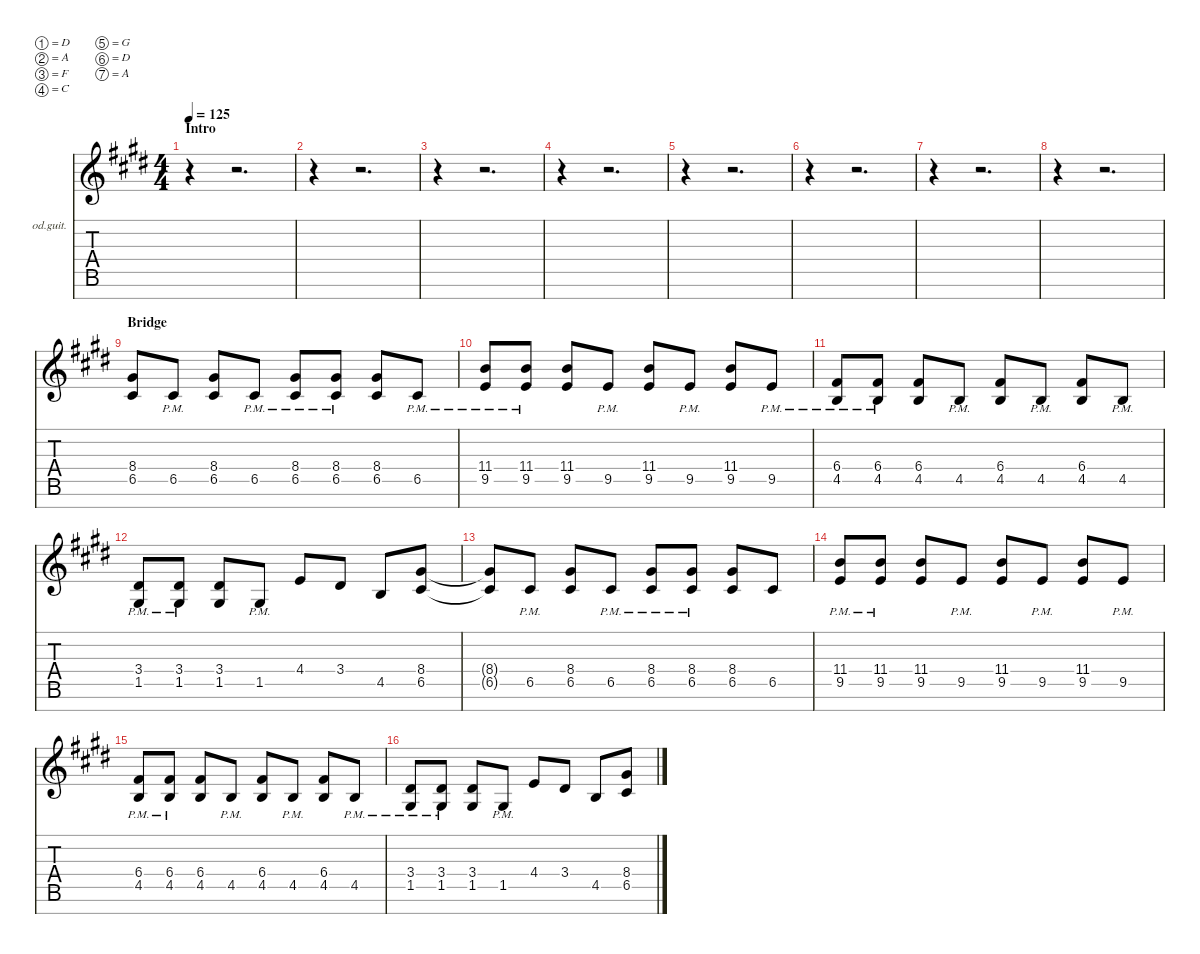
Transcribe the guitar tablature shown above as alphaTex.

\defaultSystemsLayout 4
\hideDynamics
\bracketExtendMode nobrackets
\firstSystemTrackNameOrientation horizontal
\otherSystemsTrackNameOrientation horizontal
\track ("7str" "od.guit.") {defaultSystemsLayout 4 solo instrument overdrivenguitar}
\staff {score tabs}
\tuning (D4 A3 F3 C3 G2 D2 A1)
\ts (4 4)
\beaming (8 2 2 2 2)
\section ("" "Intro")
\scale
1.26223
\tempo 125
\accidentals auto
\clef g2
\ottava regular
\simile none
\ks c#minor
r.4{dy mf instrument overdrivenguitar beam Down} r.2{d beam Down} |
\scale
0.912591 r.4{beam Down} r.2{d beam Down} |
\scale
0.912591 r.4{beam Down} r.2{d beam Down} |
\scale
0.912591 r.4{beam Down} r.2{d beam Down} |
\scale
1.20529 r.4{beam Down} r.2{d beam Down} |
\scale
0.925674 r.4{beam Down} r.2{d beam Down} |
\scale
0.925674 r.4{beam Down} r.2{d beam Down} |
\scale
0.943358 r.4{beam Down} r.2{d beam Down} |
\section ("" "Bridge")
\scale
1.20972
\scale
1.20972 (8.4{acc #} 6.5{acc #}).8{beam Up} 6.5{pm acc #}.8{beam Up} (8.4{acc #} 6.5{acc #}).8{beam Up} 6.5{pm acc #}.8{beam Up} (8.4{pm acc #} 6.5{pm acc #}).8{beam Up} (8.4{pm acc #} 6.5{pm acc #}).8{beam Up} (8.4{acc #} 6.5{acc #}).8{beam Up} 6.5{pm acc #}.8{beam Up} |
\scale
0.930095
\scale
0.930095 (11.4{pm acc forcenatural} 9.5{pm acc forcenatural}).8{beam Up} (11.4{pm acc forcenatural} 9.5{pm acc forcenatural}).8{beam Up} (11.4{acc forcenatural} 9.5{acc forcenatural}).8{beam Up} 9.5{pm acc forcenatural}.8{beam Up} (11.4{acc forcenatural} 9.5{acc forcenatural}).8{beam Up} 9.5{pm acc forcenatural}.8{beam Up} (11.4{acc forcenatural} 9.5{acc forcenatural}).8{beam Up} 9.5{pm acc forcenatural}.8{beam Up} |
\scale
0.930095
\scale
0.930095 (6.4{pm acc #} 4.5{pm acc forcenatural}).8{beam Up} (6.4{pm acc #} 4.5{pm acc forcenatural}).8{beam Up} (6.4{acc #} 4.5{acc forcenatural}).8{beam Up} 4.5{pm acc forcenatural}.8{beam Up} (6.4{acc #} 4.5{acc forcenatural}).8{beam Up} 4.5{pm acc forcenatural}.8{beam Up} (6.4{acc #} 4.5{acc forcenatural}).8{beam Up} 4.5{pm acc forcenatural}.8{beam Up} |
\scale
0.930095
\scale
0.930095 (3.4{pm acc #} 1.5{pm acc #}).8{beam Up} (3.4{pm acc #} 1.5{pm acc #}).8{beam Up} (3.4{acc #} 1.5{acc #}).8{beam Up} 1.5{pm acc #}.8{beam Up} 4.4{acc forcenatural}.8{beam Up} 3.4{acc #}.8{beam Up} 4.5{acc forcenatural}.8{beam Up} (8.4{acc #} 6.5{acc #}).8{beam Up} |
\scale
1.20529
\scale
1.20529 (8.4{t acc #} 6.5{t acc #}).8{beam Up} 6.5{pm acc #}.8{beam Up} (8.4{acc #} 6.5{acc #}).8{beam Up} 6.5{pm acc #}.8{beam Up} (8.4{pm acc #} 6.5{pm acc #}).8{beam Up} (8.4{pm acc #} 6.5{pm acc #}).8{beam Up} (8.4{acc #} 6.5{acc #}).8{beam Up} 6.5{acc #}.8{beam Up} |
\scale
0.925674
\scale
0.925674 (11.4{pm acc forcenatural} 9.5{pm acc forcenatural}).8{beam Up} (11.4{pm acc forcenatural} 9.5{pm acc forcenatural}).8{beam Up} (11.4{acc forcenatural} 9.5{acc forcenatural}).8{beam Up} 9.5{pm acc forcenatural}.8{beam Up} (11.4{acc forcenatural} 9.5{acc forcenatural}).8{beam Up} 9.5{pm acc forcenatural}.8{beam Up} (11.4{acc forcenatural} 9.5{acc forcenatural}).8{beam Up} 9.5{pm acc forcenatural}.8{beam Up} |
\scale
0.925674
\scale
0.925674 (6.4{pm acc #} 4.5{pm acc forcenatural}).8{beam Up} (6.4{pm acc #} 4.5{pm acc forcenatural}).8{beam Up} (6.4{acc #} 4.5{acc forcenatural}).8{beam Up} 4.5{pm acc forcenatural}.8{beam Up} (6.4{acc #} 4.5{acc forcenatural}).8{beam Up} 4.5{pm acc forcenatural}.8{beam Up} (6.4{acc #} 4.5{acc forcenatural}).8{beam Up} 4.5{pm acc forcenatural}.8{beam Up} |
\scale
0.943358
\scale
0.943358 (3.4{pm acc #} 1.5{pm acc #}).8{beam Up} (3.4{pm acc #} 1.5{pm acc #}).8{beam Up} (3.4{acc #} 1.5{acc #}).8{beam Up} 1.5{pm acc #}.8{beam Up} 4.4{acc forcenatural}.8{beam Up} 3.4{acc #}.8{beam Up} 4.5{acc forcenatural}.8{beam Up} (8.4{acc #} 6.5{acc #}).8{beam Up}
